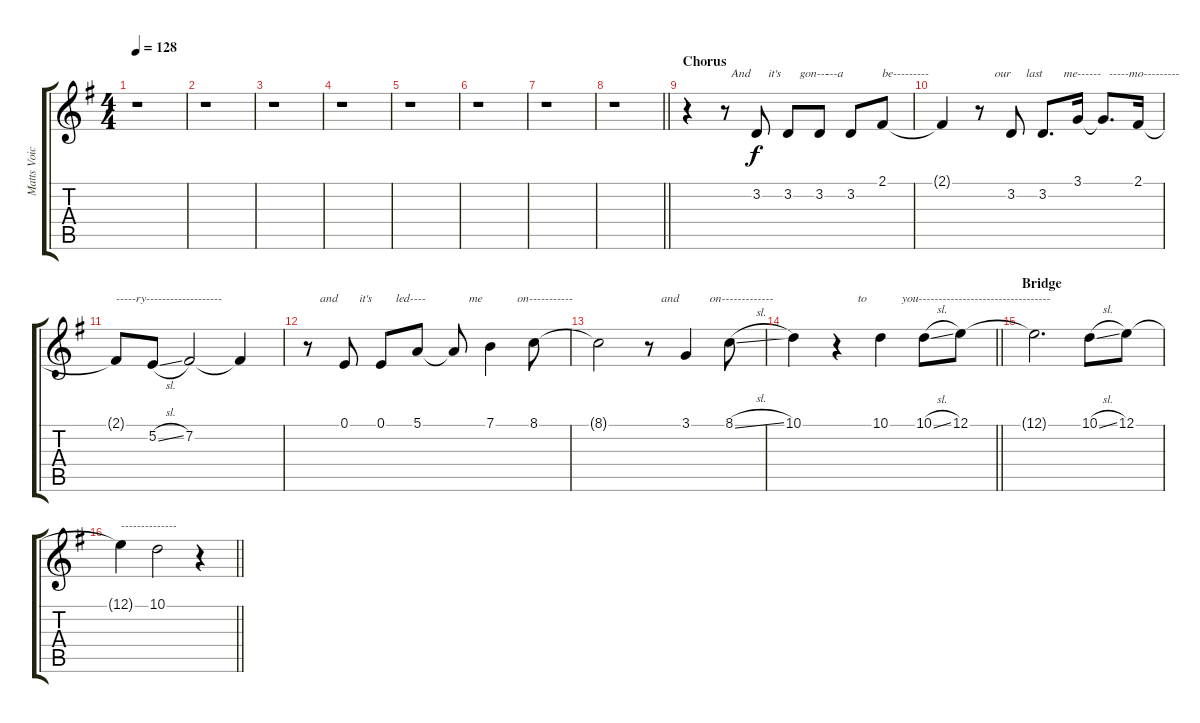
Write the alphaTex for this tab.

\track ("Matts Voice" "Matts Voic") {instrument voiceoohs}
\staff {score tabs}
\tuning (E4 B3 G3 D3 A2 E2) {hide}
\ts (4 4)
\tempo 128
\clef g2
\ks g
r.1{dy f} |
r.1 |
r.1 |
r.1 |
r.1 |
r.1 |
r.1 |
\barLineRight lightlight
r.1 |
\section ("" "Chorus")
r.4 r.8{txt "  And"} 3.2.8{txt "    it's"} 3.2.8{txt "    gon---"} 3.2.8{txt "  ---a"} 3.2.8 2.1.8{txt "be---------"} |
2.1{t}.4 r.8{txt "     our"} 3.2.8{txt "     last"} 3.2.8{d txt "       me------"} 3.1.16 3.1{t}.8{d txt "  -----mo---------"} 2.1.16 |
2.1{t}.8{txt "-----ry-------------------"} 5.2{sl}.8 7.2.2 7.2{t}.4 |
r.8{txt "    and"} 0.1.8{txt "     it's"} 0.1.8{txt "     led----"} 5.1.8 5.1{t}.8{txt "     me"} 7.1.4{txt "         on-----------"} 8.1.8 |
8.1{t}.2 r.8{txt "    and"} 3.1.4{txt "        on-------------"} 8.1{sl}.8 |
\barLineRight lightlight
10.1.4 r.4{txt "       to"} 10.1.4{txt "       you---------------------------------"} 10.1{sl}.8 12.1.8 |
\section ("" "Bridge")
12.1{t}.2{d} 10.1{sl}.8 12.1.8 |
\barLineRight lightlight
12.1{t}.4{txt "--------------"} 10.1.2 r.4
